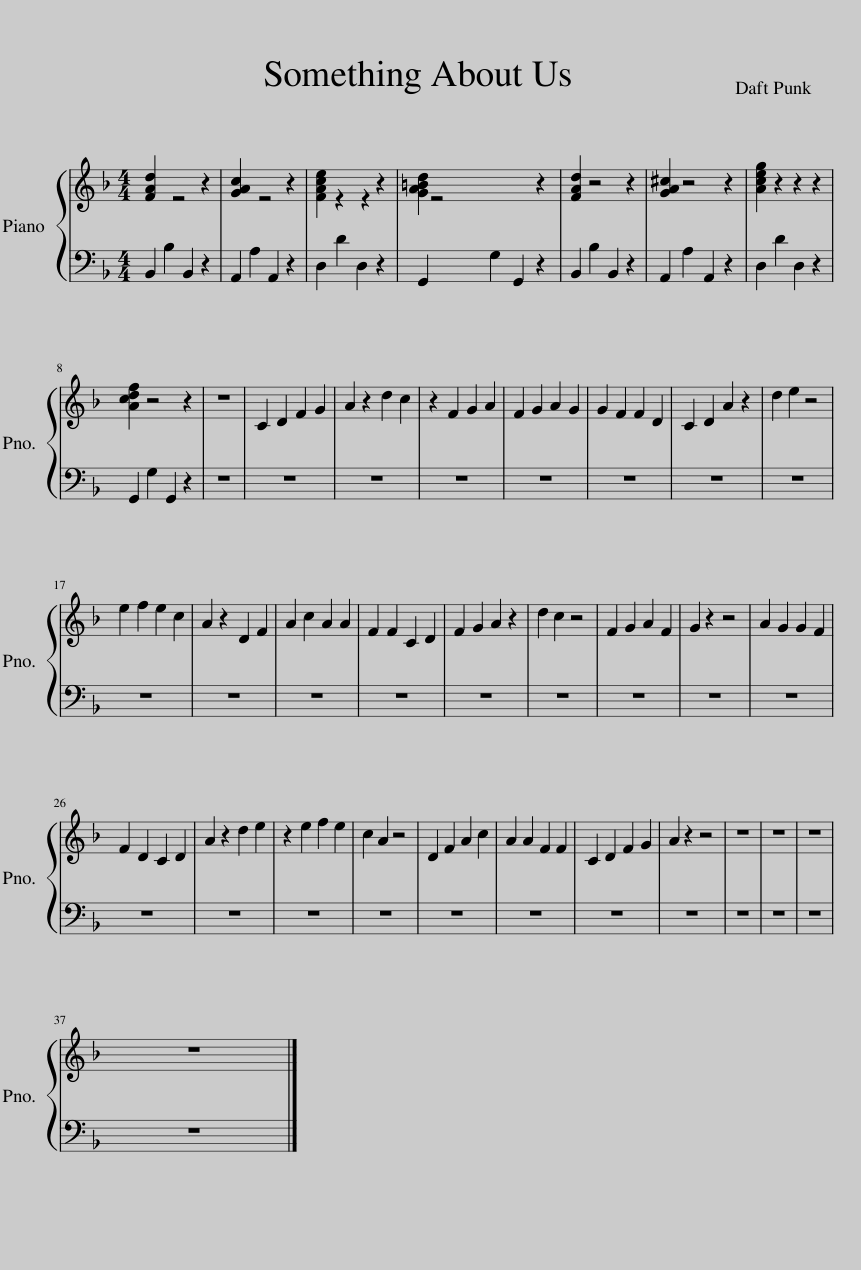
X:1
%%score { 1 | 2 }
L:1/8
M:4/4
I:linebreak $
K:F
V:1 treble
V:2 bass
V:1
 [FAd]2 z4 z2 | [GAc]2 z4 z2 | [FAce]2 z2 z2 z2 | [GA=Bd]2 z4 z2 | [FAd]2 z4 z2 | %5
 [GA^c]2 z4 z2 | [Aceg]2 z2 z2 z2 |$ [Acdf]2 z4 z2 | z8 | C2 D2 F2 G2 | %10
 A2 z2 d2 c2 | z2 F2 G2 A2 | F2 G2 A2 G2 | G2 F2 F2 D2 | C2 D2 A2 z2 | %15
 d2 e2 z4 |$ e2 f2 e2 c2 | A2 z2 D2 F2 | A2 c2 A2 A2 | F2 F2 C2 D2 | %20
 F2 G2 A2 z2 | d2 c2 z4 | F2 G2 A2 F2 | G2 z2 z4 | A2 G2 G2 F2 |$ %25
 F2 D2 C2 D2 | A2 z2 d2 e2 | z2 e2 f2 e2 | c2 A2 z4 | D2 F2 A2 c2 | %30
 A2 A2 F2 F2 | C2 D2 F2 G2 | A2 z2 z4 | z8 | z8 | %35
 z8 |$ z8 |] %37
V:2
 B,,2 B,2 B,,2 z2 | A,,2 A,2 A,,2 z2 | D,2 D2 D,2 z2 | G,,2 G,2 G,,2 z2 | B,,2 B,2 B,,2 z2 | %5
 A,,2 A,2 A,,2 z2 | D,2 D2 D,2 z2 |$ G,,2 G,2 G,,2 z2 | z8 | z8 | %10
 z8 | z8 | z8 | z8 | z8 | %15
 z8 |$ z8 | z8 | z8 | z8 | %20
 z8 | z8 | z8 | z8 | z8 |$ %25
 z8 | z8 | z8 | z8 | z8 | %30
 z8 | z8 | z8 | z8 | z8 | %35
 z8 |$ z8 |] %37
